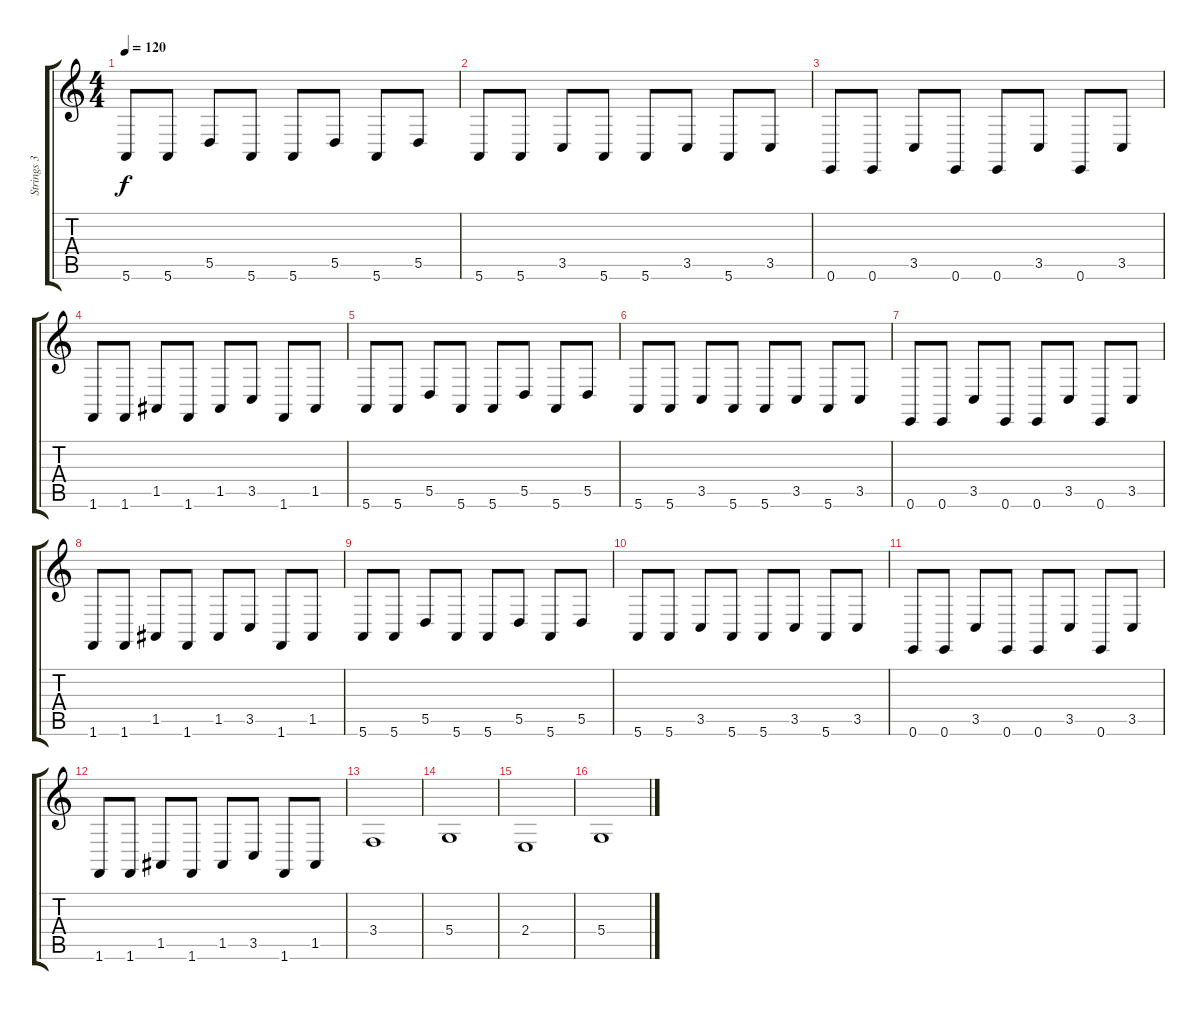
\track ("Strings 3" "Strings 3") {instrument stringensemble1}
\staff {score tabs}
\tuning (E4 B3 G3 D3 A2 E2) {hide}
\ts (4 4)
\tempo 120
\clef g2
\ks c
5.6.8{dy f} 5.6.8 5.5.8 5.6.8 5.6.8 5.5.8 5.6.8 5.5.8 |
5.6.8 5.6.8 3.5.8 5.6.8 5.6.8 3.5.8 5.6.8 3.5.8 |
0.6.8 0.6.8 3.5.8 0.6.8 0.6.8 3.5.8 0.6.8 3.5.8 |
1.6.8 1.6.8 1.5.8 1.6.8 1.5.8 3.5.8 1.6.8 1.5.8 |
5.6.8 5.6.8 5.5.8 5.6.8 5.6.8 5.5.8 5.6.8 5.5.8 |
5.6.8 5.6.8 3.5.8 5.6.8 5.6.8 3.5.8 5.6.8 3.5.8 |
0.6.8 0.6.8 3.5.8 0.6.8 0.6.8 3.5.8 0.6.8 3.5.8 |
1.6.8 1.6.8 1.5.8 1.6.8 1.5.8 3.5.8 1.6.8 1.5.8 |
5.6.8 5.6.8 5.5.8 5.6.8 5.6.8 5.5.8 5.6.8 5.5.8 |
5.6.8 5.6.8 3.5.8 5.6.8 5.6.8 3.5.8 5.6.8 3.5.8 |
0.6.8 0.6.8 3.5.8 0.6.8 0.6.8 3.5.8 0.6.8 3.5.8 |
1.6.8 1.6.8 1.5.8 1.6.8 1.5.8 3.5.8 1.6.8 1.5.8 |
3.4.1 |
5.4.1 |
2.4.1 |
5.4.1
